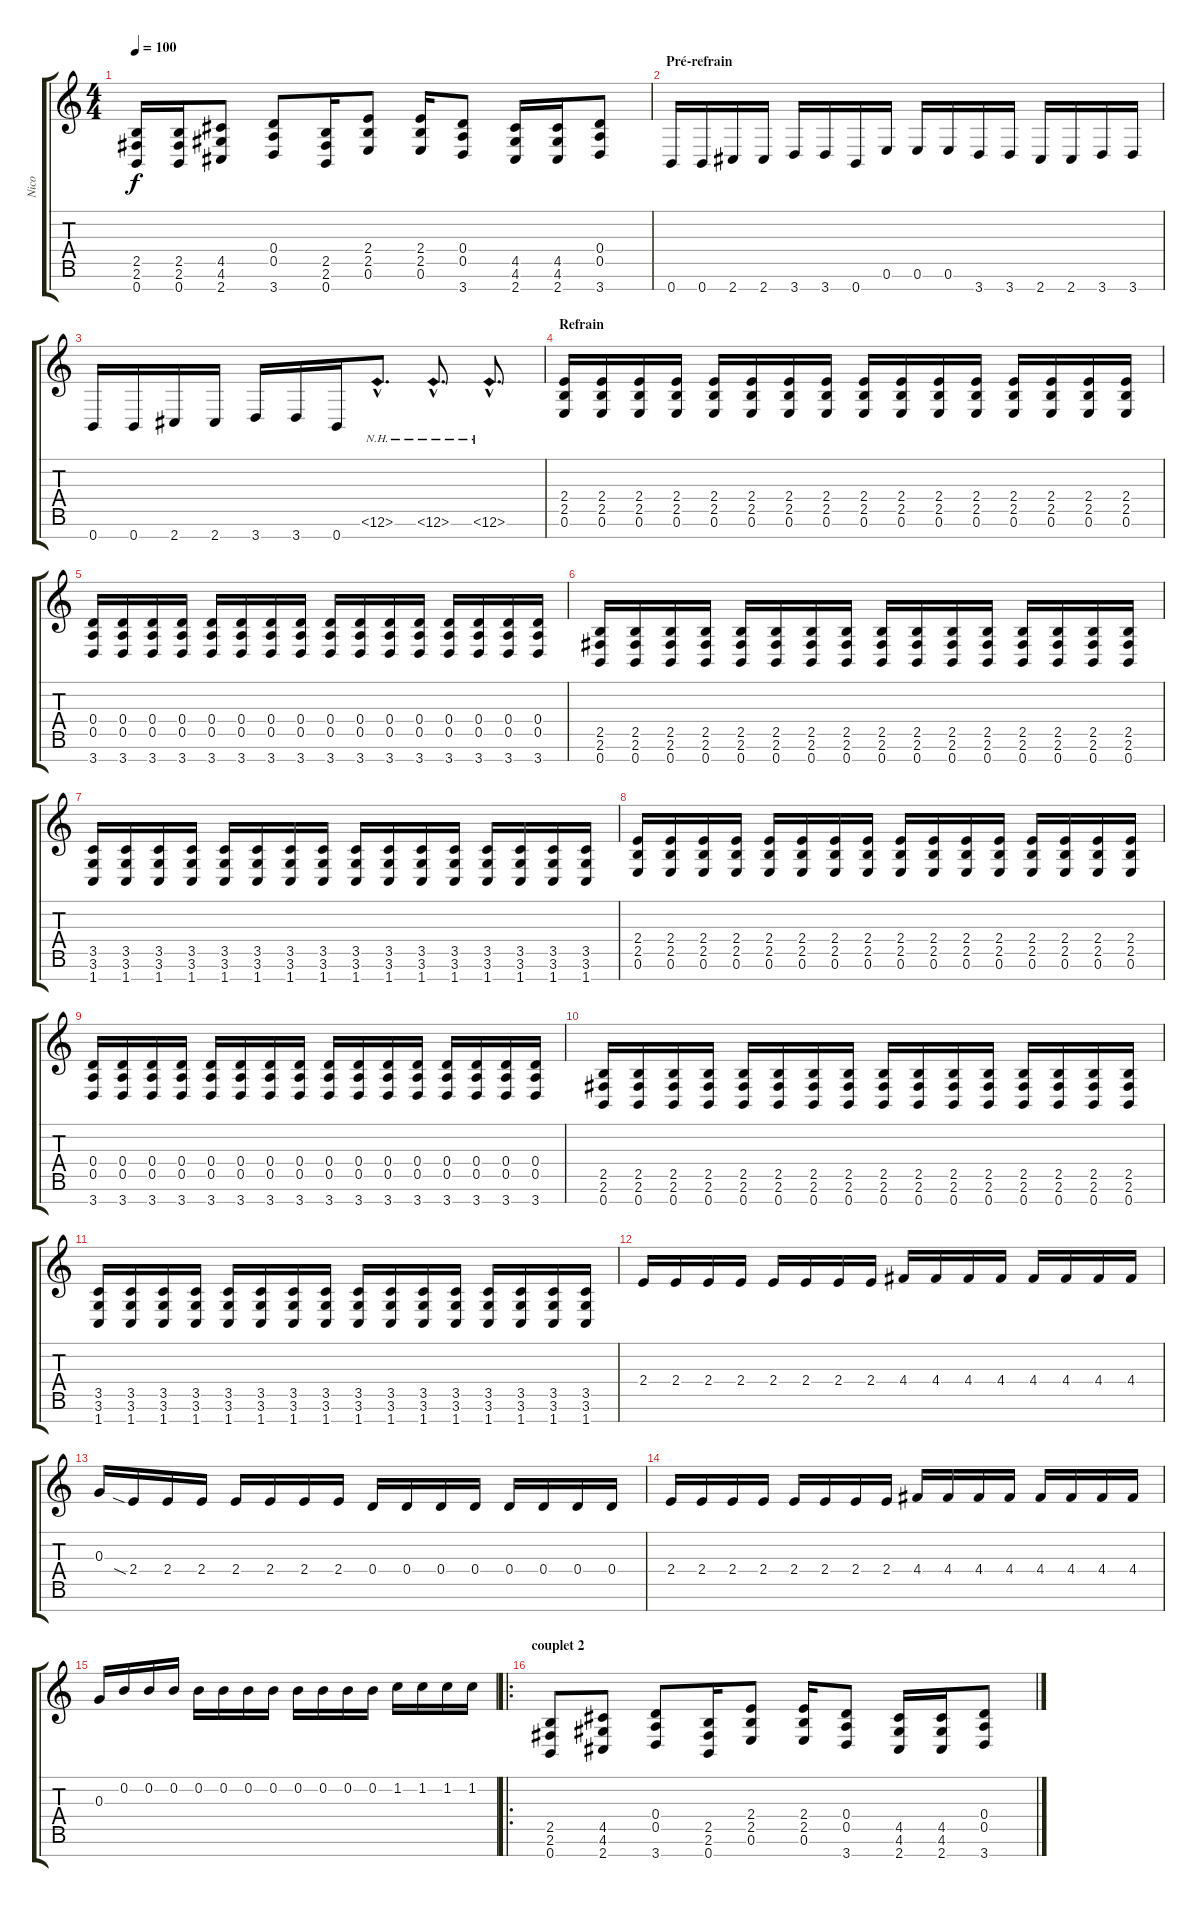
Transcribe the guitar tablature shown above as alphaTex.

\track ("Nico" "Nico") {instrument distortionguitar}
\staff {score tabs}
\tuning (E4 B3 G3 D3 A2 E2 B1) {hide}
\ts (4 4)
\tempo 100
\clef g2
\ks c
(2.5 2.6 0.7).16{dy f} (2.5 2.6 0.7).16 (4.5 4.6 2.7).8 (0.4 0.5 3.7).8 (2.5 2.6 0.7).16 (2.4 2.5 0.6).8 (2.4 2.5 0.6).16 (0.4 0.5 3.7).8 (4.5 4.6 2.7).16 (4.5 4.6 2.7).16 (0.4 0.5 3.7).8 |
\section ("" "Pré-refrain")
0.7.16 0.7.16 2.7.16 2.7.16 3.7.16 3.7.16 0.7.16 0.6.16 0.6.16 0.6.16 3.7.16 3.7.16 2.7.16 2.7.16 3.7.16 3.7.16 |
0.7.16 0.7.16 2.7.16 2.7.16 3.7.16 3.7.16 0.7.16 0.6{nh hac}.8{d} 0.6{nh hac}.8{d} 0.6{nh hac}.8{d} |
\section ("" "Refrain")
(2.4 2.5 0.6).16 (2.4 2.5 0.6).16 (2.4 2.5 0.6).16 (2.4 2.5 0.6).16 (2.4 2.5 0.6).16 (2.4 2.5 0.6).16 (2.4 2.5 0.6).16 (2.4 2.5 0.6).16 (2.4 2.5 0.6).16 (2.4 2.5 0.6).16 (2.4 2.5 0.6).16 (2.4 2.5 0.6).16 (2.4 2.5 0.6).16 (2.4 2.5 0.6).16 (2.4 2.5 0.6).16 (2.4 2.5 0.6).16 |
(0.4 0.5 3.7).16 (0.4 0.5 3.7).16 (0.4 0.5 3.7).16 (0.4 0.5 3.7).16 (0.4 0.5 3.7).16 (0.4 0.5 3.7).16 (0.4 0.5 3.7).16 (0.4 0.5 3.7).16 (0.4 0.5 3.7).16 (0.4 0.5 3.7).16 (0.4 0.5 3.7).16 (0.4 0.5 3.7).16 (0.4 0.5 3.7).16 (0.4 0.5 3.7).16 (0.4 0.5 3.7).16 (0.4 0.5 3.7).16 |
(2.5 2.6 0.7).16 (2.5 2.6 0.7).16 (2.5 2.6 0.7).16 (2.5 2.6 0.7).16 (2.5 2.6 0.7).16 (2.5 2.6 0.7).16 (2.5 2.6 0.7).16 (2.5 2.6 0.7).16 (2.5 2.6 0.7).16 (2.5 2.6 0.7).16 (2.5 2.6 0.7).16 (2.5 2.6 0.7).16 (2.5 2.6 0.7).16 (2.5 2.6 0.7).16 (2.5 2.6 0.7).16 (2.5 2.6 0.7).16 |
(3.5 3.6 1.7).16 (3.5 3.6 1.7).16 (3.5 3.6 1.7).16 (3.5 3.6 1.7).16 (3.5 3.6 1.7).16 (3.5 3.6 1.7).16 (3.5 3.6 1.7).16 (3.5 3.6 1.7).16 (3.5 3.6 1.7).16 (3.5 3.6 1.7).16 (3.5 3.6 1.7).16 (3.5 3.6 1.7).16 (3.5 3.6 1.7).16 (3.5 3.6 1.7).16 (3.5 3.6 1.7).16 (3.5 3.6 1.7).16 |
(2.4 2.5 0.6).16 (2.4 2.5 0.6).16 (2.4 2.5 0.6).16 (2.4 2.5 0.6).16 (2.4 2.5 0.6).16 (2.4 2.5 0.6).16 (2.4 2.5 0.6).16 (2.4 2.5 0.6).16 (2.4 2.5 0.6).16 (2.4 2.5 0.6).16 (2.4 2.5 0.6).16 (2.4 2.5 0.6).16 (2.4 2.5 0.6).16 (2.4 2.5 0.6).16 (2.4 2.5 0.6).16 (2.4 2.5 0.6).16 |
(0.4 0.5 3.7).16 (0.4 0.5 3.7).16 (0.4 0.5 3.7).16 (0.4 0.5 3.7).16 (0.4 0.5 3.7).16 (0.4 0.5 3.7).16 (0.4 0.5 3.7).16 (0.4 0.5 3.7).16 (0.4 0.5 3.7).16 (0.4 0.5 3.7).16 (0.4 0.5 3.7).16 (0.4 0.5 3.7).16 (0.4 0.5 3.7).16 (0.4 0.5 3.7).16 (0.4 0.5 3.7).16 (0.4 0.5 3.7).16 |
(2.5 2.6 0.7).16 (2.5 2.6 0.7).16 (2.5 2.6 0.7).16 (2.5 2.6 0.7).16 (2.5 2.6 0.7).16 (2.5 2.6 0.7).16 (2.5 2.6 0.7).16 (2.5 2.6 0.7).16 (2.5 2.6 0.7).16 (2.5 2.6 0.7).16 (2.5 2.6 0.7).16 (2.5 2.6 0.7).16 (2.5 2.6 0.7).16 (2.5 2.6 0.7).16 (2.5 2.6 0.7).16 (2.5 2.6 0.7).16 |
(3.5 3.6 1.7).16 (3.5 3.6 1.7).16 (3.5 3.6 1.7).16 (3.5 3.6 1.7).16 (3.5 3.6 1.7).16 (3.5 3.6 1.7).16 (3.5 3.6 1.7).16 (3.5 3.6 1.7).16 (3.5 3.6 1.7).16 (3.5 3.6 1.7).16 (3.5 3.6 1.7).16 (3.5 3.6 1.7).16 (3.5 3.6 1.7).16 (3.5 3.6 1.7).16 (3.5 3.6 1.7).16 (3.5 3.6 1.7).16 |
2.4.16 2.4.16 2.4.16 2.4.16 2.4.16 2.4.16 2.4.16 2.4.16 4.4.16 4.4.16 4.4.16 4.4.16 4.4.16 4.4.16 4.4.16 4.4.16 |
0.3.16 2.4{sia}.16 2.4.16 2.4.16 2.4.16 2.4.16 2.4.16 2.4.16 0.4.16 0.4.16 0.4.16 0.4.16 0.4.16 0.4.16 0.4.16 0.4.16 |
2.4.16 2.4.16 2.4.16 2.4.16 2.4.16 2.4.16 2.4.16 2.4.16 4.4.16 4.4.16 4.4.16 4.4.16 4.4.16 4.4.16 4.4.16 4.4.16 |
0.3.16 0.2.16 0.2.16 0.2.16 0.2.16 0.2.16 0.2.16 0.2.16 0.2.16 0.2.16 0.2.16 0.2.16 1.2.16 1.2.16 1.2.16 1.2.16 |
\ro
\section ("" "couplet 2")
(2.5 2.6 0.7).8 (4.5 4.6 2.7).8 (0.4 0.5 3.7).8 (2.5 2.6 0.7).16 (2.4 2.5 0.6).8 (2.4 2.5 0.6).16 (0.4 0.5 3.7).8 (4.5 4.6 2.7).16 (4.5 4.6 2.7).16 (0.4 0.5 3.7).8
